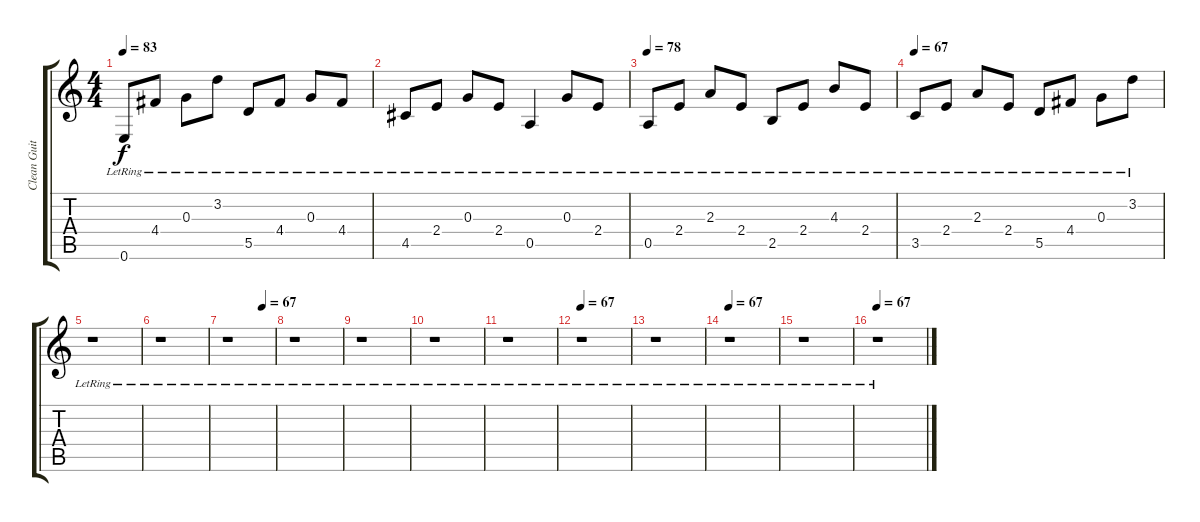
\track ("Clean Guitar" "Clean Guit") {instrument acousticguitarsteel}
\staff {score tabs}
\tuning (E4 B3 G3 D3 A2 E2) {hide}
\ts (4 4)
\tempo 83
\clef g2
\ks c
0.6{lr}.8{dy f} 4.4{lr}.8 0.3{lr}.8 3.2{lr}.8 5.5{lr}.8 4.4{lr}.8 0.3{lr}.8 4.4{lr}.8 |
4.5{lr}.8 2.4{lr}.8 0.3{lr}.8 2.4{lr}.8 0.5{lr}.4 0.3{lr}.8 2.4{lr}.8 |
\tempo 78
0.5{lr}.8 2.4{lr}.8 2.3{lr}.8 2.4{lr}.8 2.5{lr}.8 2.4{lr}.8 4.3{lr}.8 2.4{lr}.8 |
\tempo 67
3.5{lr}.8 2.4{lr}.8 2.3{lr}.8 2.4{lr}.8 5.5{lr}.8 4.4{lr}.8 0.3{lr}.8 3.2{lr}.8 |
\section ("" "")
r.1 |
r.1 |
\section ("" "")
\tempo (67 0.75)
r.1 |
r.1 |
r.1 |
r.1 |
r.1 |
\tempo 67
r.1 |
r.1 |
\tempo 67
r.1 |
r.1 |
\tempo 67
r.1
